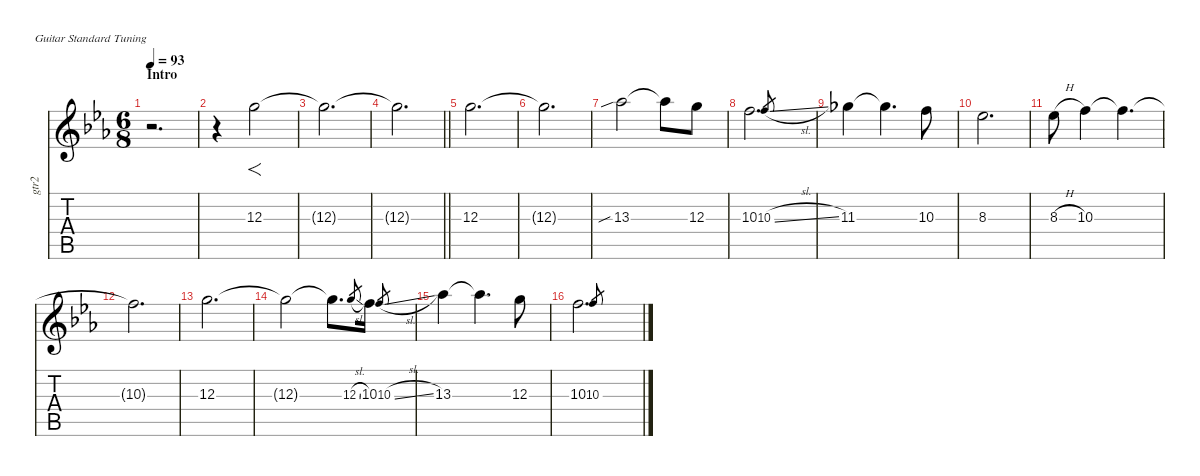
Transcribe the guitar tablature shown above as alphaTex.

\defaultSystemsLayout 4
\hideDynamics
\bracketExtendMode nobrackets
\otherSystemsTrackNameOrientation horizontal
\track ("Guitar 2" "gtr2") {defaultSystemsLayout 4 instrument overdrivenguitar}
\staff {score tabs}
\tuning (E4 B3 G3 D3 A2 E2)
\ts (6 8)
\beaming (8 3 3)
\section ("" "Intro")
\tempo 93
\clef g2
\ks cminor
r.2{d dy fff instrument overdrivenguitar beam Down} |
r.4{instrument overdrivenguitar beam Down} 12.3{acc forcenatural}.2{f beam Down} |
\tempo (93 hide)
12.3{t acc forcenatural}.2{d dy f beam Down} |
\tempo (91.5 hide)
\barLineRight lightlight
12.3{t acc forcenatural}.2{d beam Down} |
\tempo (93 hide)
12.3{acc forcenatural}.2{d beam Down} |
12.3{t acc forcenatural}.2{d beam Down} |
\tempo (93 hide)
13.3{sib acc b}.2{beam Down} 13.3{t acc b}.8{dy ff beam Down} 12.3{acc forcenatural}.8{beam Down} |
\tempo (91.5 0.00625 hide)
10.3{acc forcenatural}.2{d beam Down} 10.3{sl acc forcenatural}.8{gr dy mp beam Up} |
\tempo (93 0.00625 hide)
11.3{acc b}.4{dy ff beam Down} 11.3{t acc b}.4{d dy f beam Down} 10.3{acc forcenatural}.8{dy ff beam Down} |
\tempo (93 0.99375 hide)
8.3{acc b}.2{d beam Down} |
8.3{h acc b}.8{beam Down} 10.3{acc forcenatural}.4{beam Down} 10.3{t acc forcenatural}.4{d dy f beam Down} |
\tempo (91.5 0.00625 hide)
10.3{t acc forcenatural}.2{d beam Down} |
\tempo (93 hide)
12.3{acc forcenatural}.2{d dy ff beam Down} |
\tempo (93 0.96875 hide)
12.3{t acc forcenatural}.2{dy f beam Down} 12.3{t acc forcenatural}.8{d beam Down} 12.3{sl acc forcenatural}.8{gr dy p beam Up} 10.3{acc forcenatural}.16{dy mp beam Down} 10.3{sl acc forcenatural}.8{gr dy p beam Up} |
13.3{acc b}.4{dy ff beam Down} 13.3{t acc b}.4{d dy f beam Down} 12.3{acc forcenatural}.8{dy ff beam Down} |
\tempo (91.5 hide)
10.3{acc forcenatural}.2{d beam Down} 10.3{sl acc forcenatural}.8{gr dy mp beam Up}
